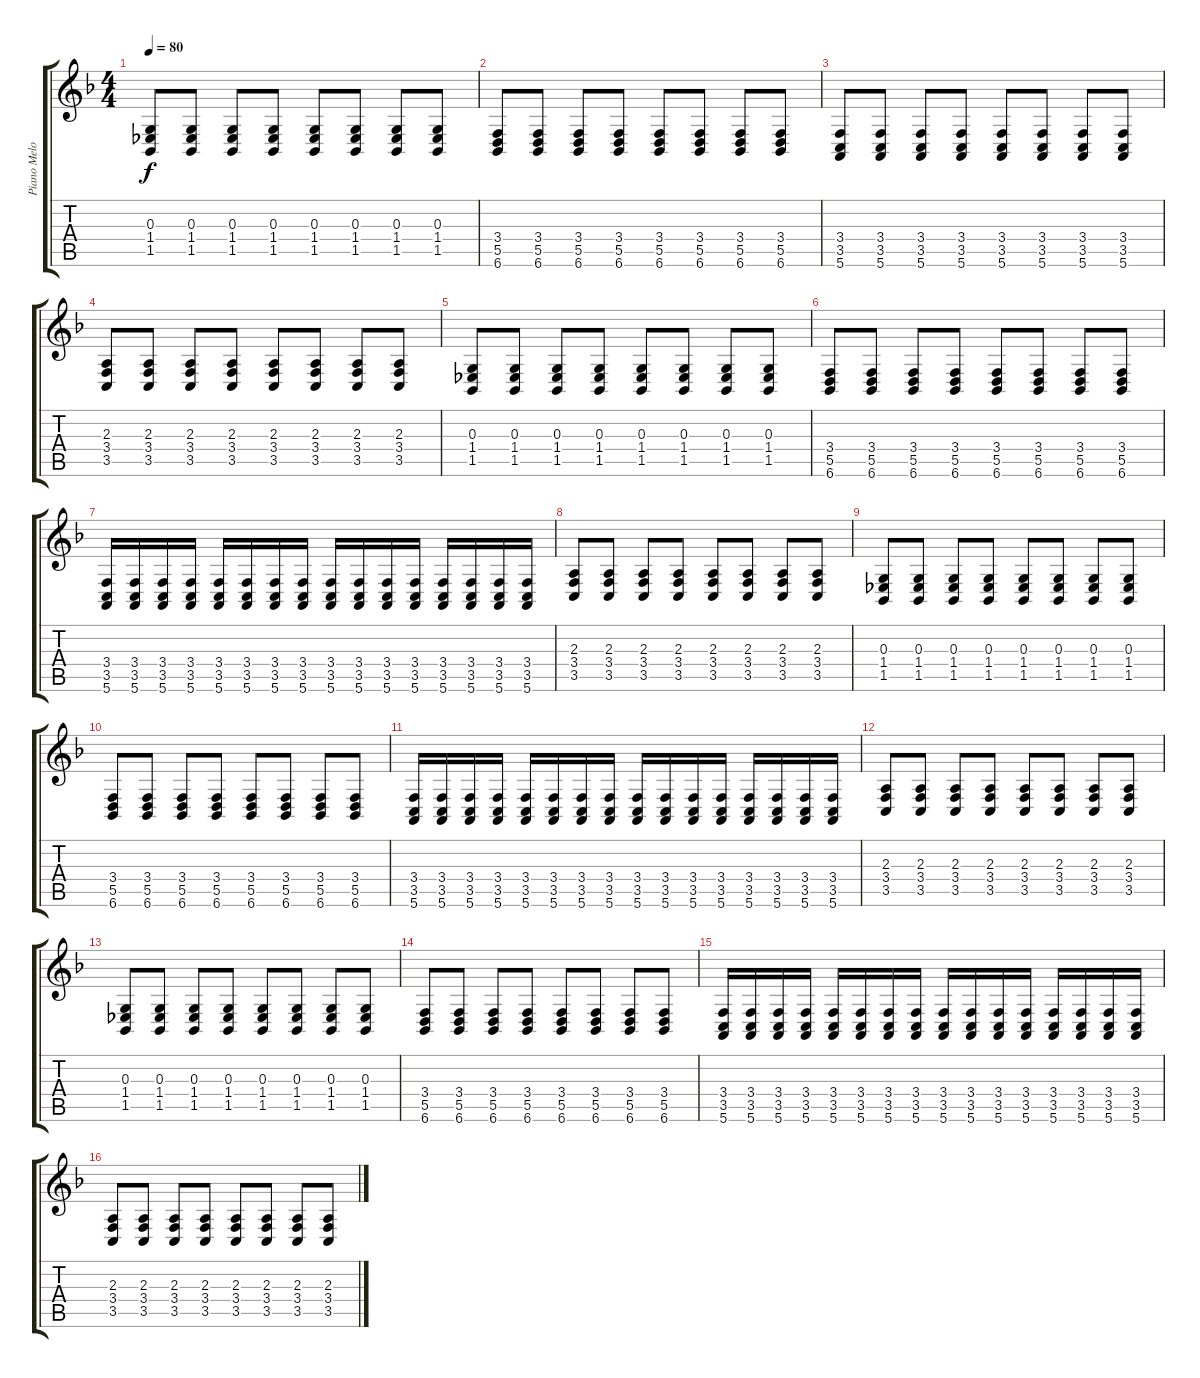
\track ("Piano Melody" "Piano Melo") {instrument brightacousticpiano}
\staff {score tabs}
\tuning (E4 B3 G3 D3 A2 E2) {hide}
\ts (4 4)
\tempo 80
\clef g2
\ks f
(0.3 1.4 1.5).8{dy f} (0.3 1.4 1.5).8 (0.3 1.4 1.5).8 (0.3 1.4 1.5).8 (0.3 1.4 1.5).8 (0.3 1.4 1.5).8 (0.3 1.4 1.5).8 (0.3 1.4 1.5).8 |
(3.4 5.5 6.6).8 (3.4 5.5 6.6).8 (3.4 5.5 6.6).8 (3.4 5.5 6.6).8 (3.4 5.5 6.6).8 (3.4 5.5 6.6).8 (3.4 5.5 6.6).8 (3.4 5.5 6.6).8 |
(3.4 3.5 5.6).8 (3.4 3.5 5.6).8 (3.4 3.5 5.6).8 (3.4 3.5 5.6).8 (3.4 3.5 5.6).8 (3.4 3.5 5.6).8 (3.4 3.5 5.6).8 (3.4 3.5 5.6).8 |
(2.3 3.4 3.5).8 (2.3 3.4 3.5).8 (2.3 3.4 3.5).8 (2.3 3.4 3.5).8 (2.3 3.4 3.5).8 (2.3 3.4 3.5).8 (2.3 3.4 3.5).8 (2.3 3.4 3.5).8 |
(0.3 1.4 1.5).8 (0.3 1.4 1.5).8 (0.3 1.4 1.5).8 (0.3 1.4 1.5).8 (0.3 1.4 1.5).8 (0.3 1.4 1.5).8 (0.3 1.4 1.5).8 (0.3 1.4 1.5).8 |
(3.4 5.5 6.6).8 (3.4 5.5 6.6).8 (3.4 5.5 6.6).8 (3.4 5.5 6.6).8 (3.4 5.5 6.6).8 (3.4 5.5 6.6).8 (3.4 5.5 6.6).8 (3.4 5.5 6.6).8 |
(3.4 3.5 5.6).16 (3.4 3.5 5.6).16 (3.4 3.5 5.6).16 (3.4 3.5 5.6).16 (3.4 3.5 5.6).16 (3.4 3.5 5.6).16 (3.4 3.5 5.6).16 (3.4 3.5 5.6).16 (3.4 3.5 5.6).16 (3.4 3.5 5.6).16 (3.4 3.5 5.6).16 (3.4 3.5 5.6).16 (3.4 3.5 5.6).16 (3.4 3.5 5.6).16 (3.4 3.5 5.6).16 (3.4 3.5 5.6).16 |
(2.3 3.4 3.5).8 (2.3 3.4 3.5).8 (2.3 3.4 3.5).8 (2.3 3.4 3.5).8 (2.3 3.4 3.5).8 (2.3 3.4 3.5).8 (2.3 3.4 3.5).8 (2.3 3.4 3.5).8 |
(0.3 1.4 1.5).8 (0.3 1.4 1.5).8 (0.3 1.4 1.5).8 (0.3 1.4 1.5).8 (0.3 1.4 1.5).8 (0.3 1.4 1.5).8 (0.3 1.4 1.5).8 (0.3 1.4 1.5).8 |
(3.4 5.5 6.6).8 (3.4 5.5 6.6).8 (3.4 5.5 6.6).8 (3.4 5.5 6.6).8 (3.4 5.5 6.6).8 (3.4 5.5 6.6).8 (3.4 5.5 6.6).8 (3.4 5.5 6.6).8 |
(3.4 3.5 5.6).16 (3.4 3.5 5.6).16 (3.4 3.5 5.6).16 (3.4 3.5 5.6).16 (3.4 3.5 5.6).16 (3.4 3.5 5.6).16 (3.4 3.5 5.6).16 (3.4 3.5 5.6).16 (3.4 3.5 5.6).16 (3.4 3.5 5.6).16 (3.4 3.5 5.6).16 (3.4 3.5 5.6).16 (3.4 3.5 5.6).16 (3.4 3.5 5.6).16 (3.4 3.5 5.6).16 (3.4 3.5 5.6).16 |
(2.3 3.4 3.5).8 (2.3 3.4 3.5).8 (2.3 3.4 3.5).8 (2.3 3.4 3.5).8 (2.3 3.4 3.5).8 (2.3 3.4 3.5).8 (2.3 3.4 3.5).8 (2.3 3.4 3.5).8 |
(0.3 1.4 1.5).8 (0.3 1.4 1.5).8 (0.3 1.4 1.5).8 (0.3 1.4 1.5).8 (0.3 1.4 1.5).8 (0.3 1.4 1.5).8 (0.3 1.4 1.5).8 (0.3 1.4 1.5).8 |
(3.4 5.5 6.6).8 (3.4 5.5 6.6).8 (3.4 5.5 6.6).8 (3.4 5.5 6.6).8 (3.4 5.5 6.6).8 (3.4 5.5 6.6).8 (3.4 5.5 6.6).8 (3.4 5.5 6.6).8 |
(3.4 3.5 5.6).16 (3.4 3.5 5.6).16 (3.4 3.5 5.6).16 (3.4 3.5 5.6).16 (3.4 3.5 5.6).16 (3.4 3.5 5.6).16 (3.4 3.5 5.6).16 (3.4 3.5 5.6).16 (3.4 3.5 5.6).16 (3.4 3.5 5.6).16 (3.4 3.5 5.6).16 (3.4 3.5 5.6).16 (3.4 3.5 5.6).16 (3.4 3.5 5.6).16 (3.4 3.5 5.6).16 (3.4 3.5 5.6).16 |
(2.3 3.4 3.5).8 (2.3 3.4 3.5).8 (2.3 3.4 3.5).8 (2.3 3.4 3.5).8 (2.3 3.4 3.5).8 (2.3 3.4 3.5).8 (2.3 3.4 3.5).8 (2.3 3.4 3.5).8
